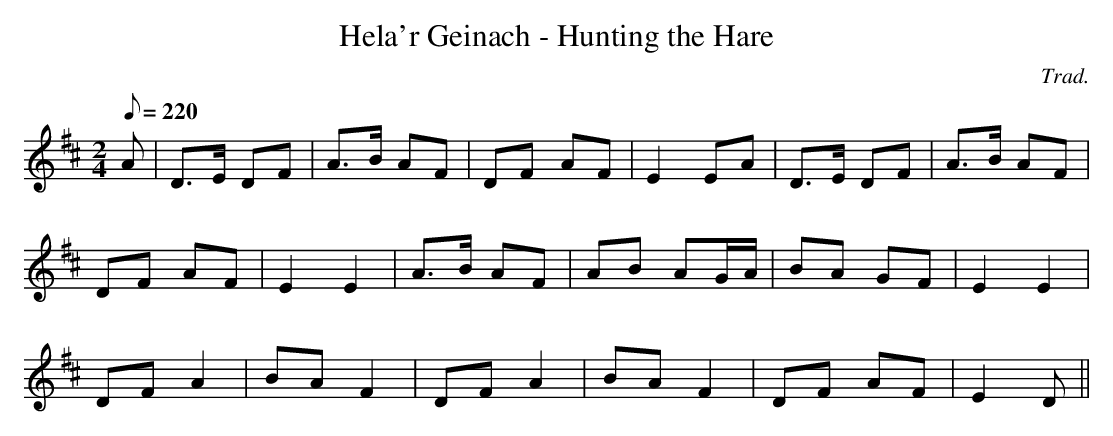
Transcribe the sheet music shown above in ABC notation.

X:1
T:Hela'r Geinach - Hunting the Hare
M:2/4
L:1/8
Q:220
C:Trad.
K:D
A | D>E DF | A>B AF | DF AF | E2 EA | D>E DF | A>B AF|
DF AF | E2 E2 | A>B AF | AB AG/A/ | BA GF | E2 E2 |
DF A2 | BA F2 | DF A2 | BA F2 | DF AF | E2 D ||
